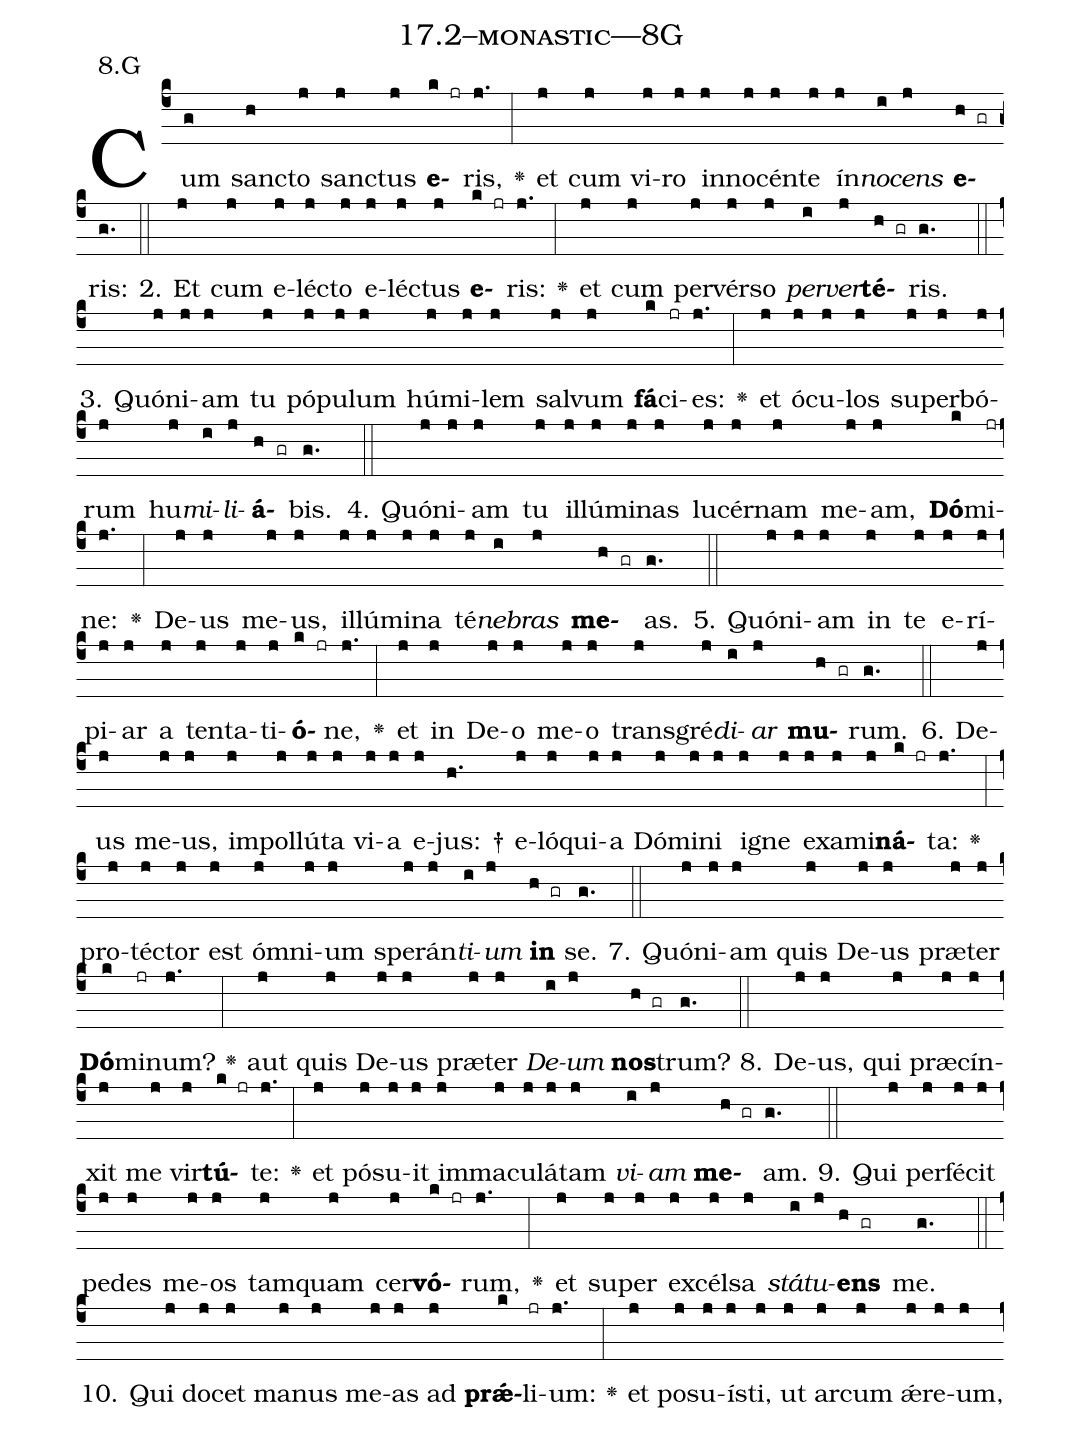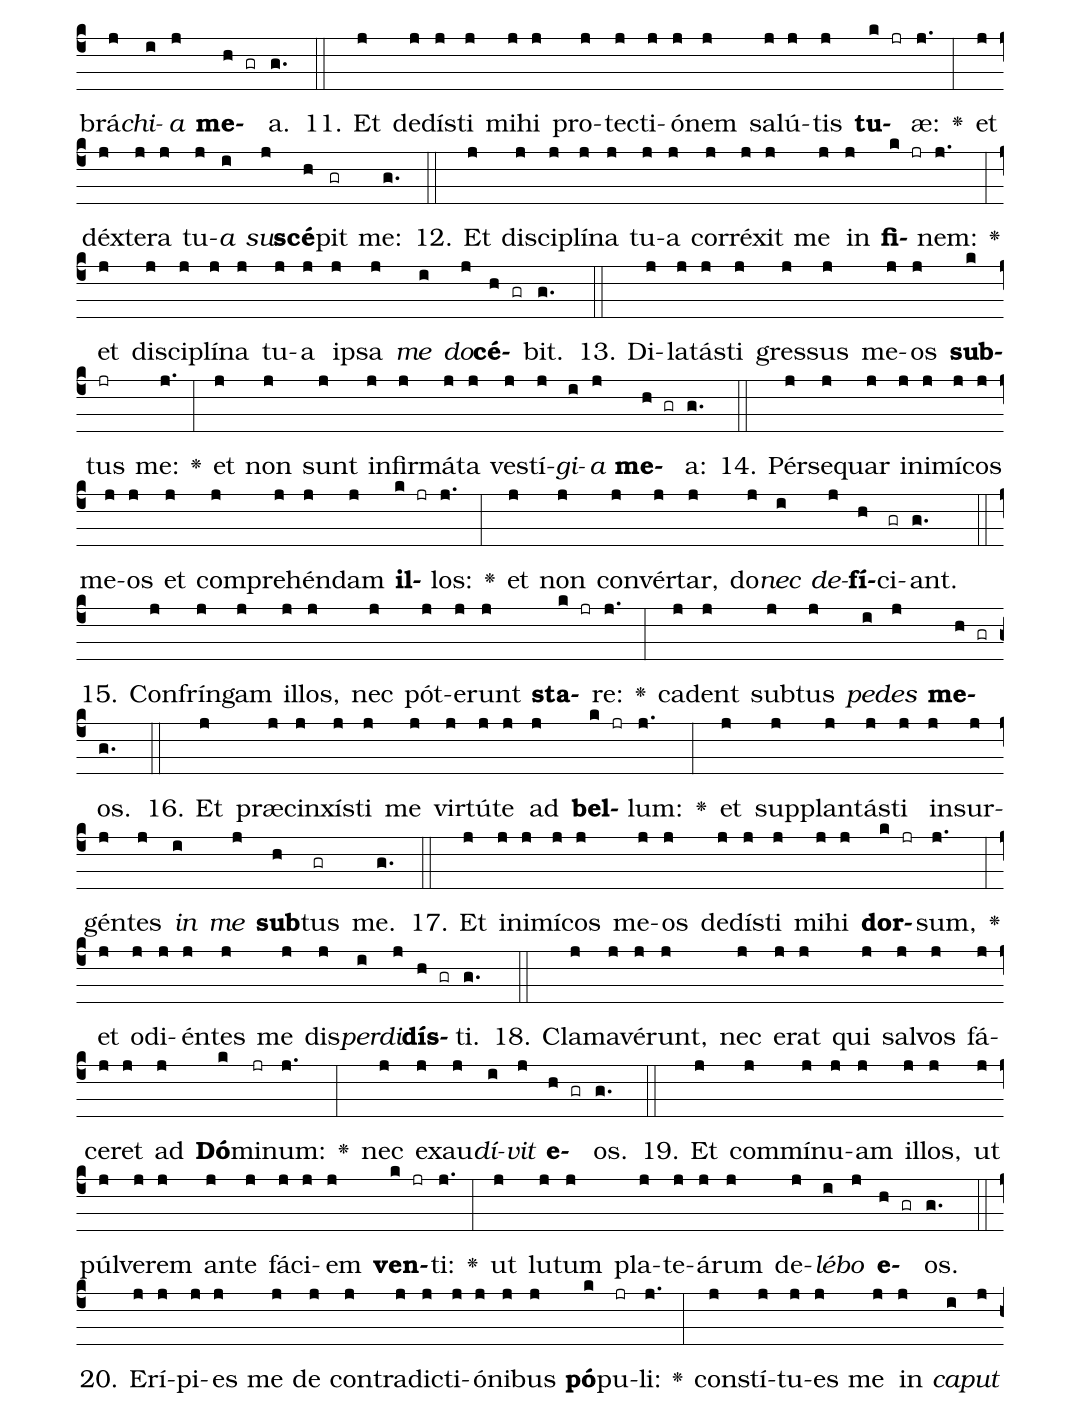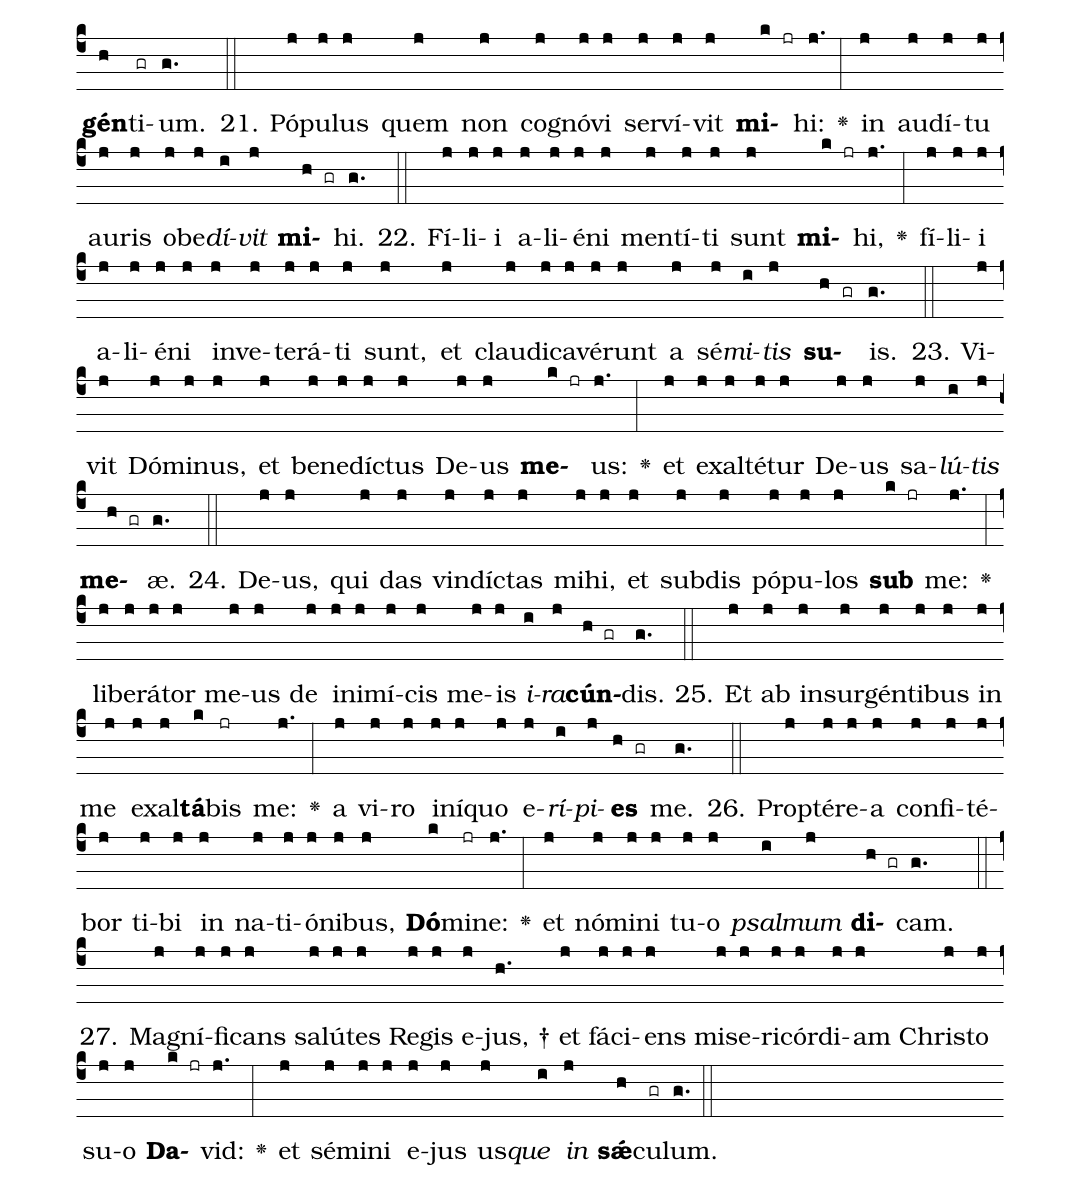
name: 17.2--monastic---8G;
annotation: 8.G;
%%
(c4)Cum(g) sanc(h)to(j) sanc(j)tus(j) <b>e</b>(k jr)ris,(j.) <v>\greheightstar</v>(:) et(j) cum(j) vi(j)ro(j) in(j)no(j)cén(j)te(j) ín(j)<i>no</i>(i)<i>cens</i>(j) <b>e</b>(h gr)ris:(g.) (::)
2. Et(j) cum(j) e(j)léc(j)to(j) e(j)léc(j)tus(j) <b>e</b>(k jr)ris:(j.) <v>\greheightstar</v>(:) et(j) cum(j) per(j)vér(j)so(j) <i>per</i>(i)<i>ver</i>(j)<b>té</b>(h gr)ris.(g.) (::)
3. Quón(j)i(j)am(j) tu(j) pó(j)pu(j)lum(j) hú(j)mi(j)lem(j) sal(j)vum(j) <b>fá</b>(k)ci(jr)es:(j.) <v>\greheightstar</v>(:) et(j) ó(j)cu(j)los(j) su(j)per(j)bó(j)rum(j) hu(j)<i>mi</i>(i)<i>li</i>(j)<b>á</b>(h gr)bis.(g.) (::)
4. Quón(j)i(j)am(j) tu(j) il(j)lú(j)mi(j)nas(j) lu(j)cér(j)nam(j) me(j)am,(j) <b>Dó</b>(k)mi(jr)ne:(j.) <v>\greheightstar</v>(:) De(j)us(j) me(j)us,(j) il(j)lú(j)mi(j)na(j) té(j)<i>ne</i>(i)<i>bras</i>(j) <b>me</b>(h gr)as.(g.) (::)
5. Quón(j)i(j)am(j) in(j) te(j) e(j)rí(j)pi(j)ar(j) a(j) ten(j)ta(j)ti(j)<b>ó</b>(k jr)ne,(j.) <v>\greheightstar</v>(:) et(j) in(j) De(j)o(j) me(j)o(j) trans(j)gré(j)<i>di</i>(i)<i>ar</i>(j) <b>mu</b>(h gr)rum.(g.) (::)
6. De(j)us(j) me(j)us,(j) im(j)pol(j)lú(j)ta(j) vi(j)a(j) e(j)jus: †(h.) e(j)ló(j)qui(j)a(j) Dó(j)mi(j)ni(j) i(j)gne(j) ex(j)a(j)mi(j)<b>ná</b>(k jr)ta:(j.) <v>\greheightstar</v>(:) pro(j)téc(j)tor(j) est(j) óm(j)ni(j)um(j) spe(j)rán(j)<i>ti</i>(i)<i>um</i>(j) <b>in</b>(h gr) se.(g.) (::)
7. Quón(j)i(j)am(j) quis(j) De(j)us(j) præ(j)ter(j) <b>Dó</b>(k)mi(jr)num?(j.) <v>\greheightstar</v>(:) aut(j) quis(j) De(j)us(j) præ(j)ter(j) <i>De</i>(i)<i>um</i>(j) <b>nos</b>(h gr)trum?(g.) (::)
8. De(j)us,(j) qui(j) præ(j)cín(j)xit(j) me(j) vir(j)<b>tú</b>(k jr)te:(j.) <v>\greheightstar</v>(:) et(j) pó(j)su(j)it(j) im(j)ma(j)cu(j)lá(j)tam(j) <i>vi</i>(i)<i>am</i>(j) <b>me</b>(h gr)am.(g.) (::)
9. Qui(j) per(j)fé(j)cit(j) pe(j)des(j) me(j)os(j) tam(j)quam(j) cer(j)<b>vó</b>(k jr)rum,(j.) <v>\greheightstar</v>(:) et(j) su(j)per(j) ex(j)cél(j)sa(j) <i>stá</i>(i)<i>tu</i>(j)<b>ens</b>(h gr) me.(g.) (::)
10. Qui(j) do(j)cet(j) ma(j)nus(j) me(j)as(j) ad(j) <b>prǽ</b>(k)li(jr)um:(j.) <v>\greheightstar</v>(:) et(j) po(j)su(j)ís(j)ti,(j) ut(j) ar(j)cum(j) ǽ(j)re(j)um,(j) brá(j)<i>chi</i>(i)<i>a</i>(j) <b>me</b>(h gr)a.(g.) (::)
11. Et(j) de(j)dís(j)ti(j) mi(j)hi(j) pro(j)tec(j)ti(j)ó(j)nem(j) sa(j)lú(j)tis(j) <b>tu</b>(k jr)æ:(j.) <v>\greheightstar</v>(:) et(j) déx(j)te(j)ra(j) tu(j)<i>a</i>(i) <i>su</i>(j)<b>scé</b>(h)pit(gr) me:(g.) (::)
12. Et(j) di(j)sci(j)plí(j)na(j) tu(j)a(j) cor(j)ré(j)xit(j) me(j) in(j) <b>fi</b>(k jr)nem:(j.) <v>\greheightstar</v>(:) et(j) di(j)sci(j)plí(j)na(j) tu(j)a(j) ip(j)sa(j) <i>me</i>(i) <i>do</i>(j)<b>cé</b>(h gr)bit.(g.) (::)
13. Di(j)la(j)tás(j)ti(j) gres(j)sus(j) me(j)os(j) <b>sub</b>(k)tus(jr) me:(j.) <v>\greheightstar</v>(:) et(j) non(j) sunt(j) in(j)fir(j)má(j)ta(j) ves(j)tí(j)<i>gi</i>(i)<i>a</i>(j) <b>me</b>(h gr)a:(g.) (::)
14. Pér(j)se(j)quar(j) in(j)i(j)mí(j)cos(j) me(j)os(j) et(j) com(j)pre(j)hén(j)dam(j) <b>il</b>(k jr)los:(j.) <v>\greheightstar</v>(:) et(j) non(j) con(j)vér(j)tar,(j) do(j)<i>nec</i>(i) <i>de</i>(j)<b>fí</b>(h)ci(gr)ant.(g.) (::)
15. Con(j)frín(j)gam(j) il(j)los,(j) nec(j) pót(j)e(j)runt(j) <b>sta</b>(k jr)re:(j.) <v>\greheightstar</v>(:) ca(j)dent(j) sub(j)tus(j) <i>pe</i>(i)<i>des</i>(j) <b>me</b>(h gr)os.(g.) (::)
16. Et(j) præ(j)cin(j)xís(j)ti(j) me(j) vir(j)tú(j)te(j) ad(j) <b>bel</b>(k jr)lum:(j.) <v>\greheightstar</v>(:) et(j) sup(j)plan(j)tás(j)ti(j) in(j)sur(j)gén(j)tes(j) <i>in</i>(i) <i>me</i>(j) <b>sub</b>(h)tus(gr) me.(g.) (::)
17. Et(j) in(j)i(j)mí(j)cos(j) me(j)os(j) de(j)dís(j)ti(j) mi(j)hi(j) <b>dor</b>(k jr)sum,(j.) <v>\greheightstar</v>(:) et(j) o(j)di(j)én(j)tes(j) me(j) dis(j)<i>per</i>(i)<i>di</i>(j)<b>dís</b>(h gr)ti.(g.) (::)
18. Cla(j)ma(j)vé(j)runt,(j) nec(j) e(j)rat(j) qui(j) sal(j)vos(j) fá(j)ce(j)ret(j) ad(j) <b>Dó</b>(k)mi(jr)num:(j.) <v>\greheightstar</v>(:) nec(j) ex(j)au(j)<i>dí</i>(i)<i>vit</i>(j) <b>e</b>(h gr)os.(g.) (::)
19. Et(j) com(j)mí(j)nu(j)am(j) il(j)los,(j) ut(j) púl(j)ve(j)rem(j) an(j)te(j) fá(j)ci(j)em(j) <b>ven</b>(k jr)ti:(j.) <v>\greheightstar</v>(:) ut(j) lu(j)tum(j) pla(j)te(j)á(j)rum(j) de(j)<i>lé</i>(i)<i>bo</i>(j) <b>e</b>(h gr)os.(g.) (::)
20. E(j)rí(j)pi(j)es(j) me(j) de(j) con(j)tra(j)dic(j)ti(j)ó(j)ni(j)bus(j) <b>pó</b>(k)pu(jr)li:(j.) <v>\greheightstar</v>(:) con(j)stí(j)tu(j)es(j) me(j) in(j) <i>ca</i>(i)<i>put</i>(j) <b>gén</b>(h)ti(gr)um.(g.) (::)
21. Pó(j)pu(j)lus(j) quem(j) non(j) co(j)gnó(j)vi(j) ser(j)ví(j)vit(j) <b>mi</b>(k jr)hi:(j.) <v>\greheightstar</v>(:) in(j) au(j)dí(j)tu(j) au(j)ris(j) ob(j)e(j)<i>dí</i>(i)<i>vit</i>(j) <b>mi</b>(h gr)hi.(g.) (::)
22. Fí(j)li(j)i(j) a(j)li(j)é(j)ni(j) men(j)tí(j)ti(j) sunt(j) <b>mi</b>(k jr)hi,(j.) <v>\greheightstar</v>(:) fí(j)li(j)i(j) a(j)li(j)é(j)ni(j) in(j)ve(j)te(j)rá(j)ti(j) sunt,(j) et(j) clau(j)di(j)ca(j)vé(j)runt(j) a(j) sé(j)<i>mi</i>(i)<i>tis</i>(j) <b>su</b>(h gr)is.(g.) (::)
23. Vi(j)vit(j) Dó(j)mi(j)nus,(j) et(j) be(j)ne(j)díc(j)tus(j) De(j)us(j) <b>me</b>(k jr)us:(j.) <v>\greheightstar</v>(:) et(j) ex(j)al(j)té(j)tur(j) De(j)us(j) sa(j)<i>lú</i>(i)<i>tis</i>(j) <b>me</b>(h gr)æ.(g.) (::)
24. De(j)us,(j) qui(j) das(j) vin(j)díc(j)tas(j) mi(j)hi,(j) et(j) sub(j)dis(j) pó(j)pu(j)los(j) <b>sub</b>(k jr) me:(j.) <v>\greheightstar</v>(:) li(j)be(j)rá(j)tor(j) me(j)us(j) de(j) in(j)i(j)mí(j)cis(j) me(j)is(j) <i>i</i>(i)<i>ra</i>(j)<b>cún</b>(h gr)dis.(g.) (::)
25. Et(j) ab(j) in(j)sur(j)gén(j)ti(j)bus(j) in(j) me(j) ex(j)al(j)<b>tá</b>(k)bis(jr) me:(j.) <v>\greheightstar</v>(:) a(j) vi(j)ro(j) in(j)í(j)quo(j) e(j)<i>rí</i>(i)<i>pi</i>(j)<b>es</b>(h gr) me.(g.) (::)
26. Prop(j)tér(j)e(j)a(j) con(j)fi(j)té(j)bor(j) ti(j)bi(j) in(j) na(j)ti(j)ó(j)ni(j)bus,(j) <b>Dó</b>(k)mi(jr)ne:(j.) <v>\greheightstar</v>(:) et(j) nó(j)mi(j)ni(j) tu(j)o(j) <i>psal</i>(i)<i>mum</i>(j) <b>di</b>(h gr)cam.(g.) (::)
27. Ma(j)gní(j)fi(j)cans(j) sa(j)lú(j)tes(j) Re(j)gis(j) e(j)jus, †(h.) et(j) fá(j)ci(j)ens(j) mi(j)se(j)ri(j)cór(j)di(j)am(j) Chris(j)to(j) su(j)o(j) <b>Da</b>(k jr)vid:(j.) <v>\greheightstar</v>(:) et(j) sé(j)mi(j)ni(j) e(j)jus(j) us(j)<i>que</i>(i) <i>in</i>(j) <b>sǽ</b>(h)cu(gr)lum.(g.) (::)
